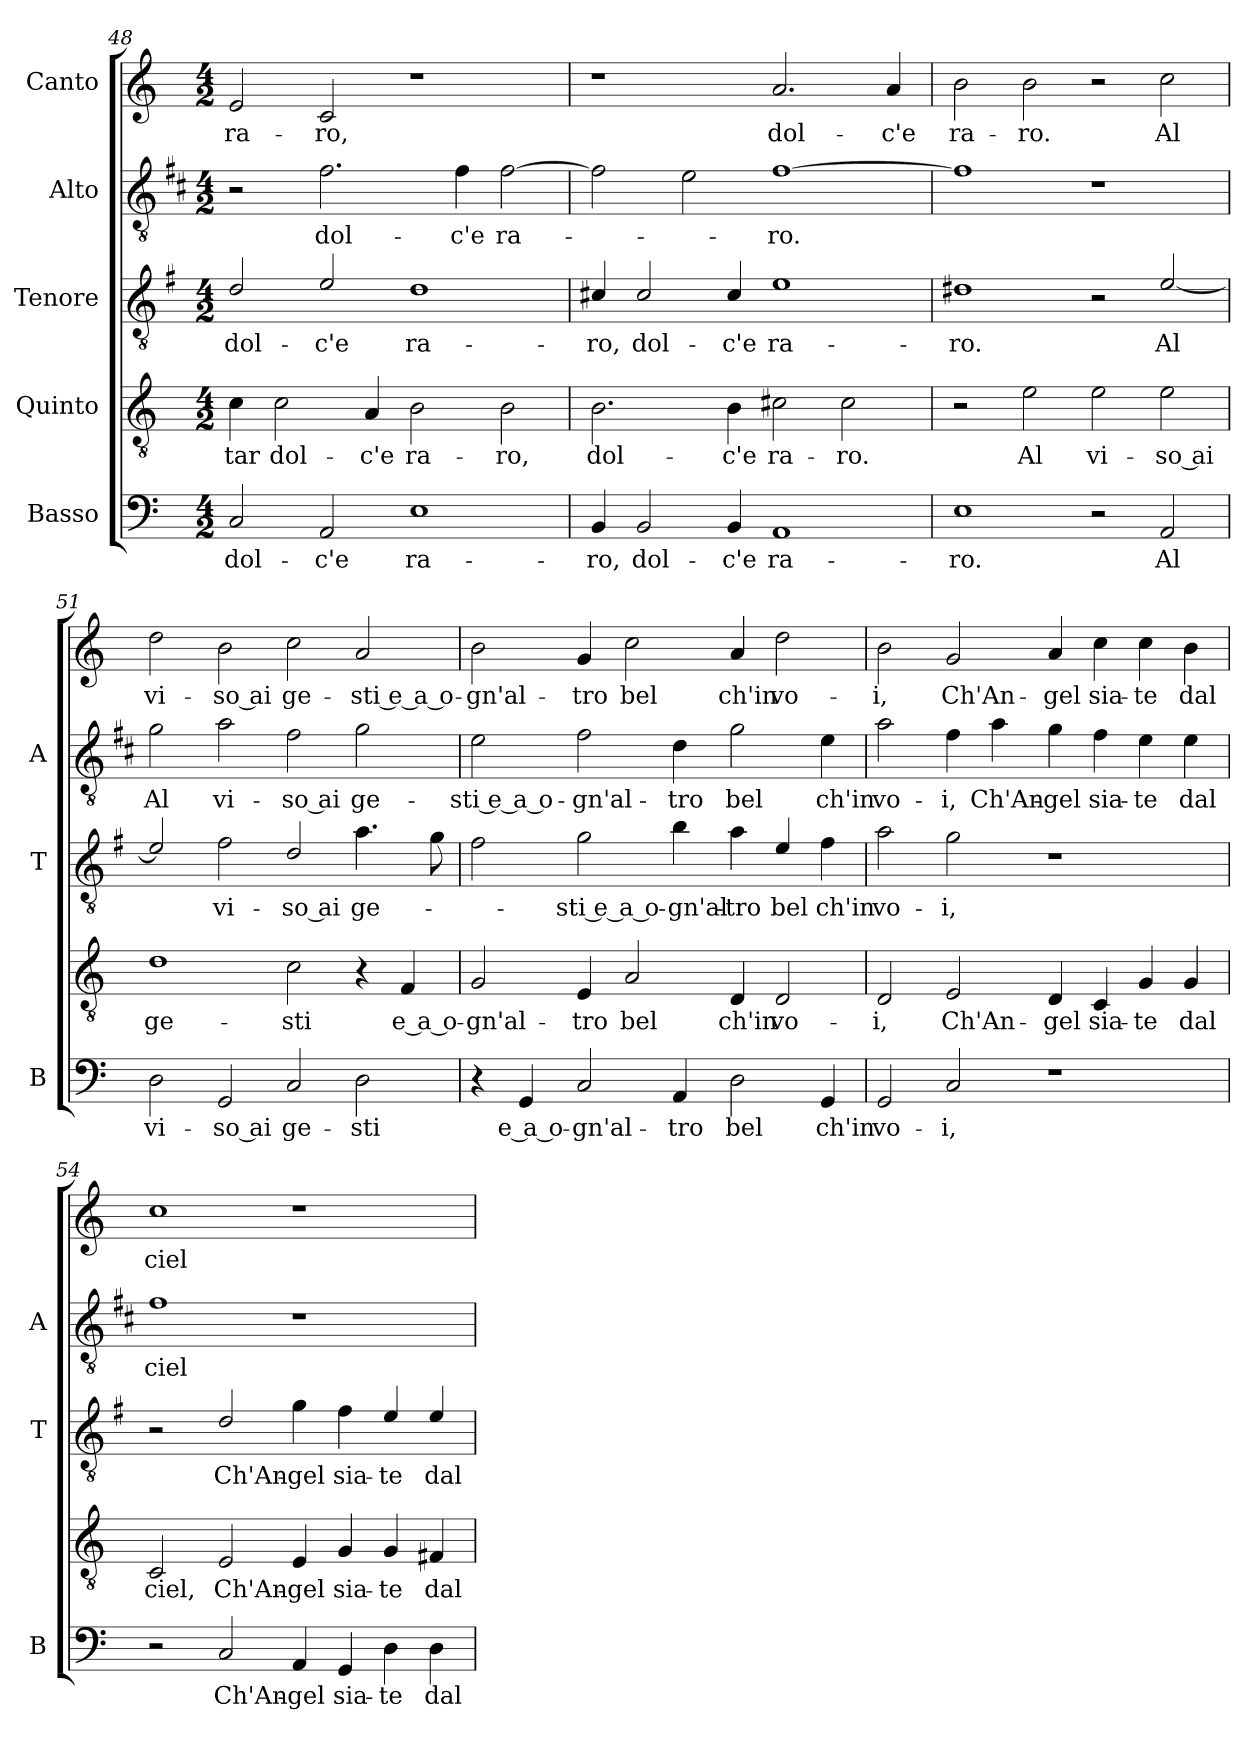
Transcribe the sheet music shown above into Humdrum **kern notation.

**kern	**text	**kern	**text	**kern	**text	**kern	**text	**kern	**text
*part5	*part5	*part4	*part4	*part3	*part3	*part2	*part2	*part1	*part1
*staff5	*staff5	*staff4	*staff4	*staff3	*staff3	*staff2	*staff2	*staff1	*staff1
*I"Basso	*	*I"Quinto	*	*I"Tenore	*	*I"Alto	*	*I"Canto	*
*I'B	*	*	*	*I'T	*	*I'A	*	*	*
*clefF4	*	*clefGv2	*	*clefGv2	*	*clefGv2	*	*clefG2	*
*	*	*	*	*ITrd4c7	*	*ITrd1c2	*	*	*
*k[]	*	*k[]	*	*k[]	*	*k[]	*	*k[]	*
*C:	*	*C:	*	*C:	*	*C:	*	*C:	*
*M4/2	*	*M4/2	*	*M4/2	*	*M4/2	*	*M4/2	*
=48	=48	=48	=48	=48	=48	=48	=48	=48	=48
!	!LO:LY:b	!	!LO:LY:b	!	!LO:LY:b	!	!	!	!LO:LY:b
2C/	dol-	4c\	-tar	2G/	dol-	2r	.	2e/	ra-
!	!	!	!LO:LY:b	!	!	!	!	!	!
.	.	2c\	dol-	.	.	.	.	.	.
!	!LO:LY:b	!	!	!	!LO:LY:b	!	!LO:LY:b	!	!LO:LY:b
2AA/	-c'e	.	.	2A/	-c'e	2.e\	dol-	2c/	-ro,
!	!	!	!LO:LY:b	!	!	!	!	!	!
.	.	4A/	-c'e	.	.	.	.	.	.
!	!LO:LY:b	!	!LO:LY:b	!	!LO:LY:b	!	!	!	!
1E	ra-	2B\	ra-	1G	ra-	.	.	1r	.
!	!	!	!	!	!	!	!LO:LY:b	!	!
.	.	.	.	.	.	4e\	-c'e	.	.
!	!	!	!LO:LY:b	!	!	!	!LO:LY:b	!	!
.	.	2B\	-ro,	.	.	[2e\	ra-	.	.
!!LO:PB:g=z
=49	=49	=49	=49	=49	=49	=49	=49	=49	=49
!	!LO:LY:b	!	!LO:LY:b	!	!LO:LY:b	!	!	!	!
4BB/	-ro,	2.B\	dol-	4F#X/	-ro,	2e\]	.	1r	.
!	!LO:LY:b	!	!	!	!LO:LY:b	!	!	!	!
2BB/	dol-	.	.	2F#/	dol-	.	.	.	.
.	.	.	.	.	.	2d\	.	.	.
!	!LO:LY:b	!	!LO:LY:b	!	!LO:LY:b	!	!	!	!
4BB/	-c'e	4B\	-c'e	4F#/	-c'e	.	.	.	.
!	!LO:LY:b	!	!LO:LY:b	!	!LO:LY:b	!	!LO:LY:b	!	!LO:LY:b
1AA	ra-	2c#X\	ra-	1A	ra-	[1e	-ro.	2.a/	dol-
!	!	!	!LO:LY:b	!	!	!	!	!	!
.	.	2c#\	-ro.	.	.	.	.	.	.
!	!	!	!	!	!	!	!	!	!LO:LY:b
.	.	.	.	.	.	.	.	4a/	-c'e
=50	=50	=50	=50	=50	=50	=50	=50	=50	=50
!	!LO:LY:b	!	!	!	!LO:LY:b	!	!	!	!LO:LY:b
1E	-ro.	2r	.	1G#X	-ro.	1e]	.	2b\	ra-
!	!	!	!LO:LY:b	!	!	!	!	!	!LO:LY:b
.	.	2e\	Al	.	.	.	.	2b\	-ro.
!	!	!	!LO:LY:b	!	!	!	!	!	!
2r	.	2e\	vi-	2r	.	1r	.	2r	.
!	!LO:LY:b	!	!LO:LY:b	!	!LO:LY:b	!	!	!	!LO:LY:b
2AA/	Al	2e\	-so ai	[2A/	Al	.	.	2cc\	Al
=51	=51	=51	=51	=51	=51	=51	=51	=51	=51
!	!LO:LY:b	!	!LO:LY:b	!	!	!	!LO:LY:b	!	!LO:LY:b
2D\	vi-	1d	ge-	2A/]	.	2f\	Al	2dd\	vi-
!	!LO:LY:b	!	!	!	!LO:LY:b	!	!LO:LY:b	!	!LO:LY:b
2GG/	-so ai	.	.	2B\	vi-	2g\	vi-	2b\	-so ai
!	!LO:LY:b	!	!LO:LY:b	!	!LO:LY:b	!	!LO:LY:b	!	!LO:LY:b
2C/	ge-	2c\	-sti	2G/	-so ai	2e\	-so ai	2cc\	ge-
!	!LO:LY:b	!	!	!	!LO:LY:b	!	!LO:LY:b	!	!LO:LY:b
2D\	-sti	4r	.	4.d\	ge-	2f\	ge-	2a/	-sti e a o-
!	!	!	!LO:LY:b	!	!	!	!	!	!
.	.	4F/	e a o-	.	.	.	.	.	.
.	.	.	.	8c\	.	.	.	.	.
=52	=52	=52	=52	=52	=52	=52	=52	=52	=52
!	!	!	!LO:LY:b	!	!	!	!LO:LY:b	!	!LO:LY:b
4r	.	2G/	-gn'al-	2B\	.	2d\	-sti e a o-	2b\	-gn'al-
!	!LO:LY:b	!	!	!	!	!	!	!	!
4GG/	e a o-	.	.	.	.	.	.	.	.
!	!LO:LY:b	!	!LO:LY:b	!	!LO:LY:b	!	!LO:LY:b	!	!LO:LY:b
2C/	-gn'al-	4E/	-tro	2c\	-sti e a o-	2e\	-gn'al-	4g/	-tro
!	!	!	!LO:LY:b	!	!	!	!	!	!LO:LY:b
.	.	2A/	bel	.	.	.	.	2cc\	bel
!	!LO:LY:b	!	!	!	!LO:LY:b	!	!LO:LY:b	!	!
4AA/	-tro	.	.	4e\	-gn'al-	4c\	-tro	.	.
!	!LO:LY:b	!	!LO:LY:b	!	!LO:LY:b	!	!LO:LY:b	!	!LO:LY:b
2D\	bel	4D/	ch'in	4d\	-tro	2f\	bel	4a/	ch'in
!	!	!	!LO:LY:b	!	!LO:LY:b	!	!	!	!LO:LY:b
.	.	2D/	vo-	4A/	bel	.	.	2dd\	vo-
!	!LO:LY:b	!	!	!	!LO:LY:b	!	!LO:LY:b	!	!
4GG/	ch'in	.	.	4B\	ch'in	4d\	ch'in	.	.
!!LO:LB:g=z
=53	=53	=53	=53	=53	=53	=53	=53	=53	=53
!	!LO:LY:b	!	!LO:LY:b	!	!LO:LY:b	!	!LO:LY:b	!	!LO:LY:b
2GG/	vo-	2D/	-i,	2d\	vo-	2g\	vo-	2b\	-i,
!	!LO:LY:b	!	!LO:LY:b	!	!LO:LY:b	!	!LO:LY:b	!	!LO:LY:b
2C/	-i,	2E/	Ch'An-	2c\	-i,	4e\	-i,	2g/	Ch'An-
!	!	!	!	!	!	!	!LO:LY:b	!	!
.	.	.	.	.	.	4g\	Ch'An-	.	.
!	!	!	!LO:LY:b	!	!	!	!LO:LY:b	!	!LO:LY:b
1r	.	4D/	-gel	1r	.	4f\	-gel	4a/	-gel
!	!	!	!LO:LY:b	!	!	!	!LO:LY:b	!	!LO:LY:b
.	.	4C/	sia-	.	.	4e\	sia-	4cc\	sia-
!	!	!	!LO:LY:b	!	!	!	!LO:LY:b	!	!LO:LY:b
.	.	4G/	-te	.	.	4d\	-te	4cc\	-te
!	!	!	!LO:LY:b	!	!	!	!LO:LY:b	!	!LO:LY:b
.	.	4G/	dal	.	.	4d\	dal	4b\	dal
=54	=54	=54	=54	=54	=54	=54	=54	=54	=54
!	!	!	!LO:LY:b	!	!	!	!LO:LY:b	!	!LO:LY:b
2r	.	2C/	ciel,	2r	.	1e	ciel	1cc	ciel
!	!LO:LY:b	!	!LO:LY:b	!	!LO:LY:b	!	!	!	!
2C/	Ch'An-	2E/	Ch'An-	2G/	Ch'An-	.	.	.	.
!	!LO:LY:b	!	!LO:LY:b	!	!LO:LY:b	!	!	!	!
4AA/	-gel	4E/	-gel	4c\	-gel	1r	.	1r	.
!	!LO:LY:b	!	!LO:LY:b	!	!LO:LY:b	!	!	!	!
4GG/	sia-	4G/	sia-	4B\	sia-	.	.	.	.
!	!LO:LY:b	!	!LO:LY:b	!	!LO:LY:b	!	!	!	!
4D\	-te	4G/	-te	4A/	-te	.	.	.	.
!	!LO:LY:b	!	!LO:LY:b	!	!LO:LY:b	!	!	!	!
4D\	dal	4F#X/	dal	4A/	dal	.	.	.	.
=	=	=	=	=	=	=	=	=	=
*-	*-	*-	*-	*-	*-	*-	*-	*-	*-
